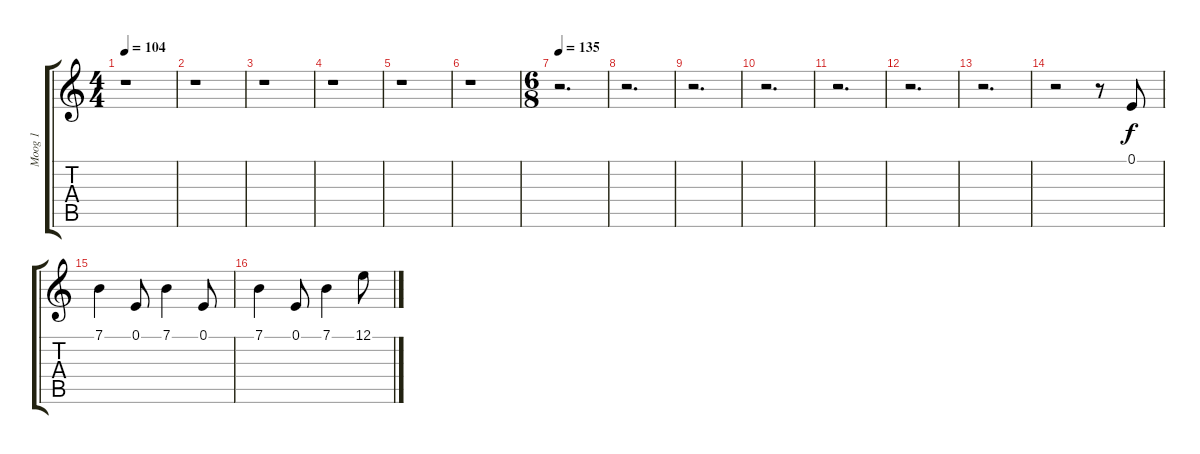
\track ("Moog 1" "Moog 1") {instrument lead1square}
\staff {score tabs}
\tuning (E4 B3 G3 D3 A2 E2) {hide}
\ts (4 4)
\tempo 104
\clef g2
\ks c
r.1{dy f} |
r.1 |
r.1 |
r.1 |
r.1 |
r.1 |
\ts (6 8)
\tempo 135
r.2{d} |
r.2{d} |
r.2{d} |
r.2{d} |
r.2{d} |
r.2{d} |
r.2{d} |
r.2 r.8 0.1.8 |
7.1.4 0.1.8 7.1.4 0.1.8 |
7.1.4 0.1.8 7.1.4 12.1.8
